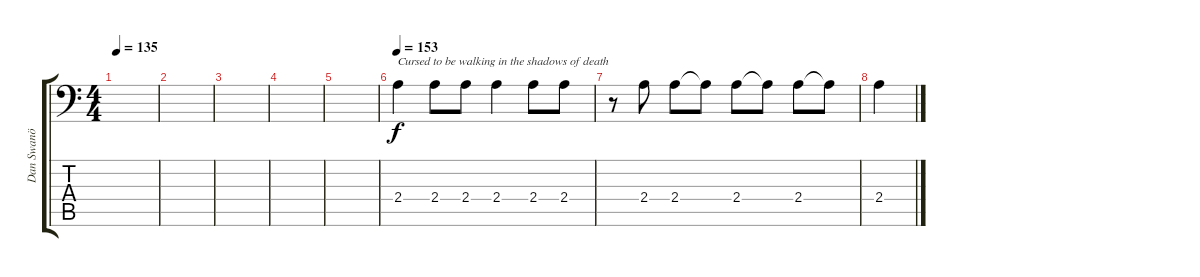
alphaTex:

\track ("Dan Swanö Vox" "Dan Swanö ") {instrument electricguitarclean}
\staff {score tabs}
\tuning (A3 E3 C3 G2 D2 A1) {hide}
\ts (4 4)
\tempo 135
\clef f4
\ks c
|
|
|
|
|
\tempo 153
2.4.4{txt "Cursed to be walking in the shadows of death" instrument gunshot} 2.4.8 2.4.8 2.4.4 2.4.8 2.4.8 |
r.8 2.4.8 2.4.8 2.4{t}.8 2.4.8 2.4{t}.8 2.4.8 2.4{t}.8 |
2.4.4
